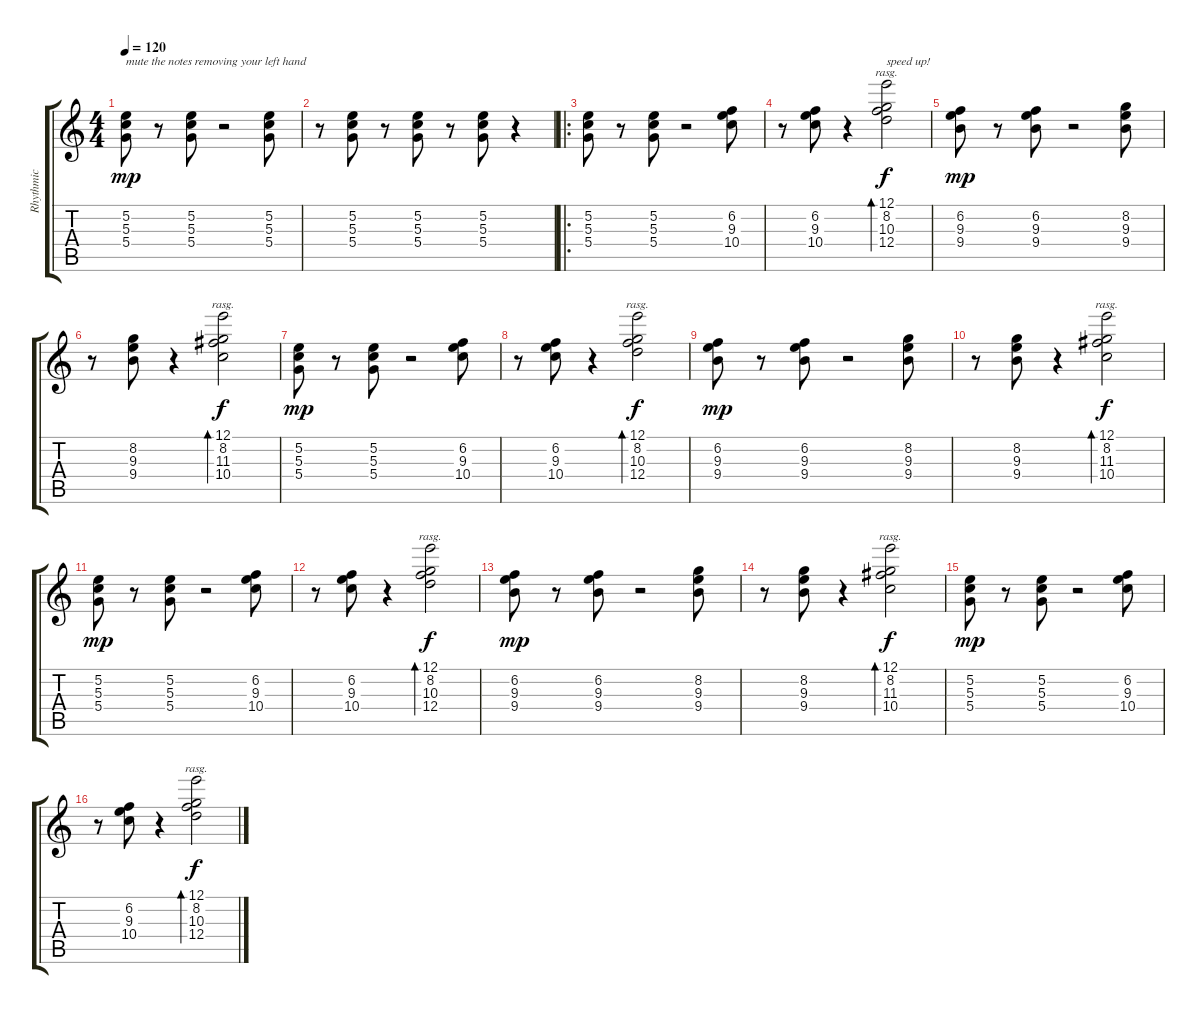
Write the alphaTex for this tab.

\track ("Rhythmic" "Rhythmic") {instrument electricguitarjazz}
\staff {score tabs}
\tuning (E4 B3 G3 D3 A2 E2) {hide}
\ts (4 4)
\tempo 120
\clef g2
\ks c
(5.2 5.3 5.4).8{txt "mute the notes removing your left hand " dy mp instrument electricguitarjazz} r.8 (5.2 5.3 5.4).8 r.2 (5.2 5.3 5.4).8 |
r.8 (5.2 5.3 5.4).8 r.8 (5.2 5.3 5.4).8 r.8 (5.2 5.3 5.4).8 r.4 |
\ro
(5.2 5.3 5.4).8 r.8 (5.2 5.3 5.4).8 r.2 (6.2 9.3 10.4).8 |
r.8 (6.2 9.3 10.4).8 r.4 (12.1 8.2 10.3 12.4).2{bd 480 rasg ii txt "speed up!" dy f} |
(6.2 9.3 9.4).8{dy mp} r.8 (6.2 9.3 9.4).8 r.2 (8.2 9.3 9.4).8 |
r.8 (8.2 9.3 9.4).8 r.4 (12.1 8.2 11.3 10.4).2{bd 480 rasg ii dy f} |
(5.2 5.3 5.4).8{dy mp} r.8 (5.2 5.3 5.4).8 r.2 (6.2 9.3 10.4).8 |
r.8 (6.2 9.3 10.4).8 r.4 (12.1 8.2 10.3 12.4).2{bd 480 rasg ii dy f} |
(6.2 9.3 9.4).8{dy mp} r.8 (6.2 9.3 9.4).8 r.2 (8.2 9.3 9.4).8 |
r.8 (8.2 9.3 9.4).8 r.4 (12.1 8.2 11.3 10.4).2{bd 480 rasg ii dy f} |
(5.2 5.3 5.4).8{dy mp} r.8 (5.2 5.3 5.4).8 r.2 (6.2 9.3 10.4).8 |
r.8 (6.2 9.3 10.4).8 r.4 (12.1 8.2 10.3 12.4).2{bd 480 rasg ii dy f} |
(6.2 9.3 9.4).8{dy mp} r.8 (6.2 9.3 9.4).8 r.2 (8.2 9.3 9.4).8 |
r.8 (8.2 9.3 9.4).8 r.4 (12.1 8.2 11.3 10.4).2{bd 480 rasg ii dy f} |
(5.2 5.3 5.4).8{dy mp} r.8 (5.2 5.3 5.4).8 r.2 (6.2 9.3 10.4).8 |
r.8 (6.2 9.3 10.4).8 r.4 (12.1 8.2 10.3 12.4).2{bd 480 rasg ii dy f}
